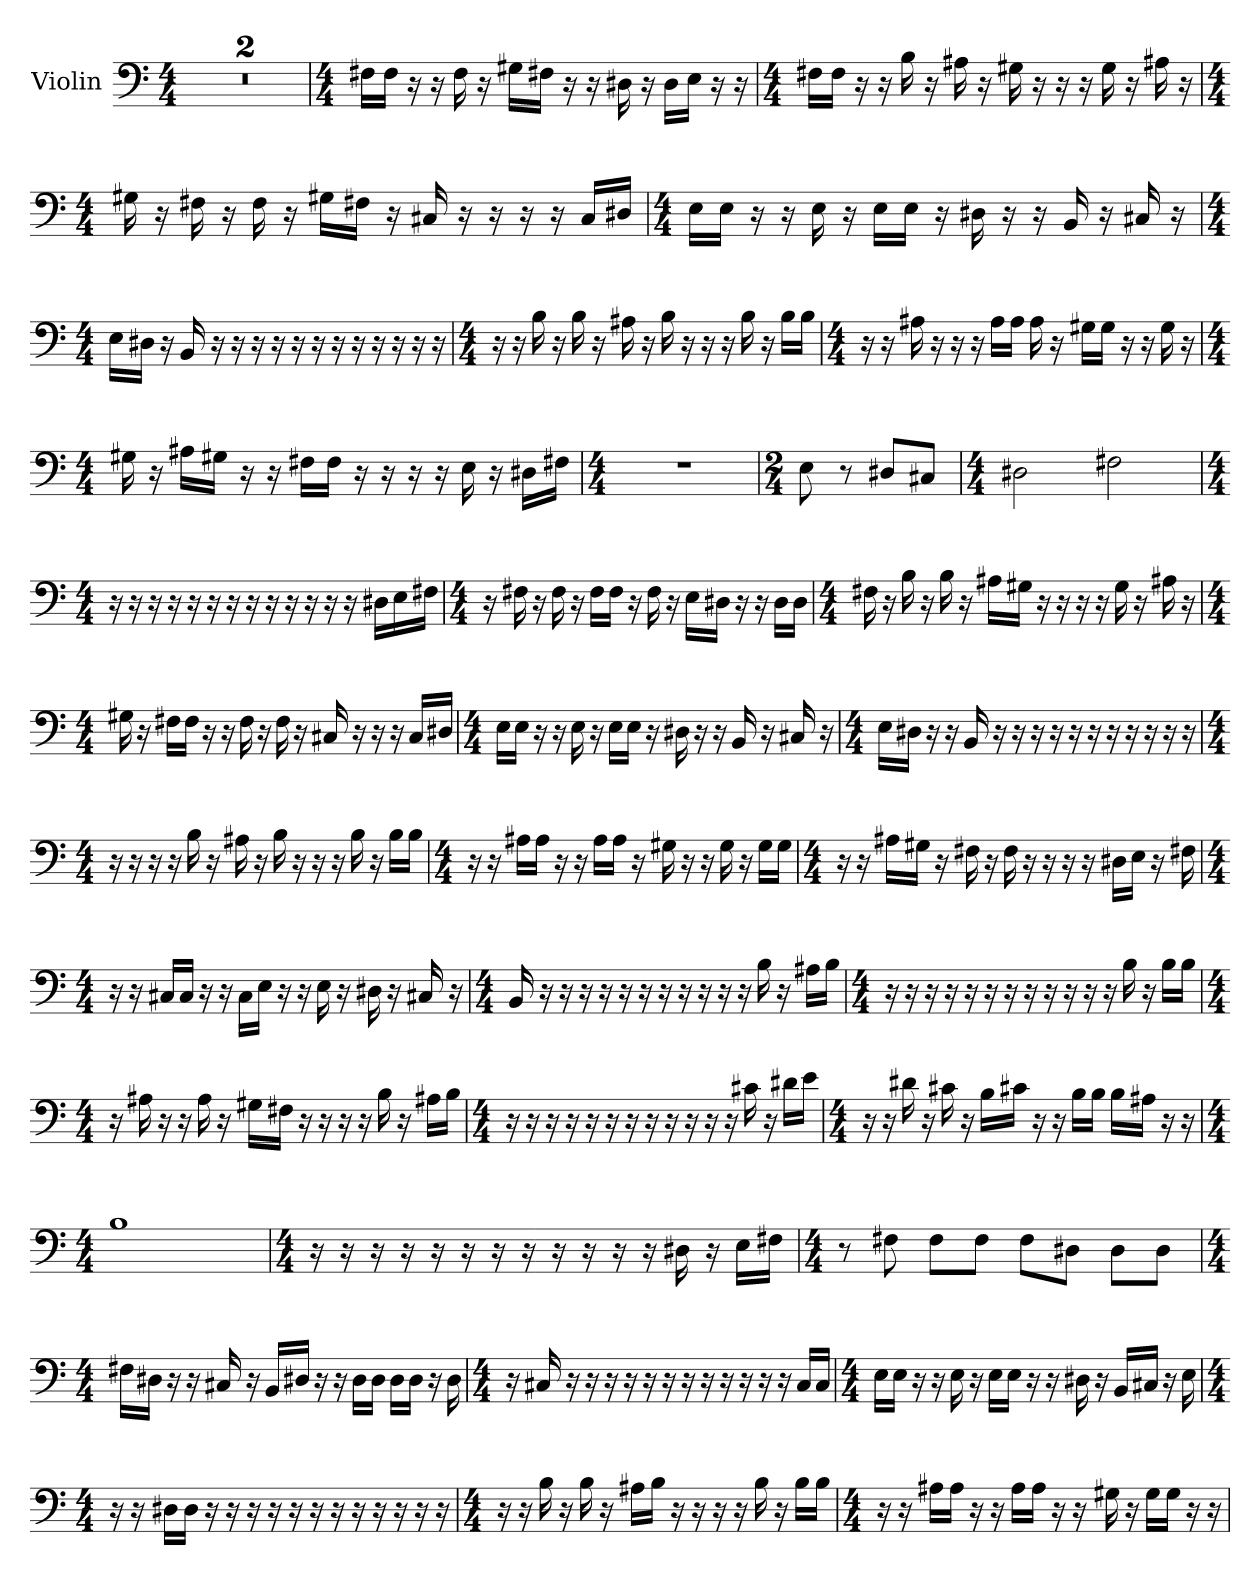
**kern
*part1
*staff1
*I"Violin
*I'Vln
*M4/4
=
1r
=
*M4/4
1r
=
*M4/4
16F#XLL
16F#JJ
16r
16r
16F#
16r
16G#XLL
16F#XJJ
16r
16r
16D#X
16r
16D#LL
16EJJ
16r
16r
=
*M4/4
16F#XLL
16F#JJ
16r
16r
16B
16r
16A#X
16r
16G#X
16r
16r
16r
16G#
16r
16A#X
16r
=
*M4/4
16G#X
16r
16F#X
16r
16F#
16r
16G#XLL
16F#XJJ
16r
16C#X
16r
16r
16r
16r
16C#LL
16D#XJJ
=
*M4/4
16ELL
16EJJ
16r
16r
16E
16r
16ELL
16EJJ
16r
16D#X
16r
16r
16BB
16r
16C#X
16r
=
*M4/4
16ELL
16D#XJJ
16r
16BB
16r
16r
16r
16r
16r
16r
16r
16r
16r
16r
16r
16r
=
*M4/4
16r
16r
16B
16r
16B
16r
16A#X
16r
16B
16r
16r
16r
16B
16r
16BLL
16BJJ
=
*M4/4
16r
16r
16A#X
16r
16r
16r
16A#LL
16A#JJ
16A#
16r
16G#XLL
16G#JJ
16r
16r
16G#
16r
=
*M4/4
16G#X
16r
16A#XLL
16G#XJJ
16r
16r
16F#XLL
16F#JJ
16r
16r
16r
16r
16E
16r
16D#XLL
16F#XJJ
=
*M4/4
1r
=
*M2/4
8E
8r
8D#XL
8C#XJ
=
*M4/4
2D#X
2F#X
=
*M4/4
16r
16r
16r
16r
16r
16r
16r
16r
16r
16r
16r
16r
16r
16D#XLL
16E
16F#XJJ
=
*M4/4
16r
16F#X
16r
16F#
16r
16F#LL
16F#JJ
16r
16F#
16r
16ELL
16D#XJJ
16r
16r
16D#LL
16D#JJ
=
*M4/4
16F#X
16r
16B
16r
16B
16r
16A#XLL
16G#XJJ
16r
16r
16r
16r
16G#
16r
16A#X
16r
=
*M4/4
16G#X
16r
16F#XLL
16F#JJ
16r
16r
16F#
16r
16F#
16r
16C#X
16r
16r
16r
16C#LL
16D#XJJ
=
*M4/4
16ELL
16EJJ
16r
16r
16E
16r
16ELL
16EJJ
16r
16D#X
16r
16r
16BB
16r
16C#X
16r
=
*M4/4
16ELL
16D#XJJ
16r
16r
16BB
16r
16r
16r
16r
16r
16r
16r
16r
16r
16r
16r
=
*M4/4
16r
16r
16r
16r
16B
16r
16A#X
16r
16B
16r
16r
16r
16B
16r
16BLL
16BJJ
=
*M4/4
16r
16r
16A#XLL
16A#JJ
16r
16r
16A#LL
16A#JJ
16r
16G#X
16r
16r
16G#
16r
16G#LL
16G#JJ
=
*M4/4
16r
16r
16A#XLL
16G#XJJ
16r
16F#X
16r
16F#
16r
16r
16r
16r
16D#XLL
16EJJ
16r
16F#X
=
*M4/4
16r
16r
16C#XLL
16C#JJ
16r
16r
16C#LL
16EJJ
16r
16r
16E
16r
16D#X
16r
16C#X
16r
=
*M4/4
16BB
16r
16r
16r
16r
16r
16r
16r
16r
16r
16r
16r
16B
16r
16A#XLL
16BJJ
=
*M4/4
16r
16r
16r
16r
16r
16r
16r
16r
16r
16r
16r
16r
16B
16r
16BLL
16BJJ
=
*M4/4
16r
16A#X
16r
16r
16A#
16r
16G#XLL
16F#XJJ
16r
16r
16r
16r
16B
16r
16A#XLL
16BJJ
=
*M4/4
16r
16r
16r
16r
16r
16r
16r
16r
16r
16r
16r
16r
16c#X
16r
16d#XLL
16eJJ
=
*M4/4
16r
16r
16d#X
16r
16c#X
16r
16BLL
16c#XJJ
16r
16r
16BLL
16BJJ
16BLL
16A#XJJ
16r
16r
=
*M4/4
1B
=
*M4/4
16r
16r
16r
16r
16r
16r
16r
16r
16r
16r
16r
16r
16D#X
16r
16ELL
16F#XJJ
=
*M4/4
8r
8F#X
8F#L
8F#J
8F#L
8D#XJ
8D#L
8D#J
=
*M4/4
16F#XLL
16D#XJJ
16r
16r
16C#X
16r
16BBLL
16D#XJJ
16r
16r
16D#LL
16D#JJ
16D#LL
16D#JJ
16r
16D#
=
*M4/4
16r
16C#X
16r
16r
16r
16r
16r
16r
16r
16r
16r
16r
16r
16r
16C#LL
16C#JJ
=
*M4/4
16ELL
16EJJ
16r
16r
16E
16r
16ELL
16EJJ
16r
16r
16D#X
16r
16BBLL
16C#XJJ
16r
16E
=
*M4/4
16r
16r
16D#XLL
16D#JJ
16r
16r
16r
16r
16r
16r
16r
16r
16r
16r
16r
16r
=
*M4/4
16r
16r
16B
16r
16B
16r
16A#XLL
16BJJ
16r
16r
16r
16r
16B
16r
16BLL
16BJJ
=
*M4/4
16r
16r
16A#XLL
16A#JJ
16r
16r
16A#LL
16A#JJ
16r
16r
16G#X
16r
16G#LL
16G#JJ
16r
16r
=
*-
